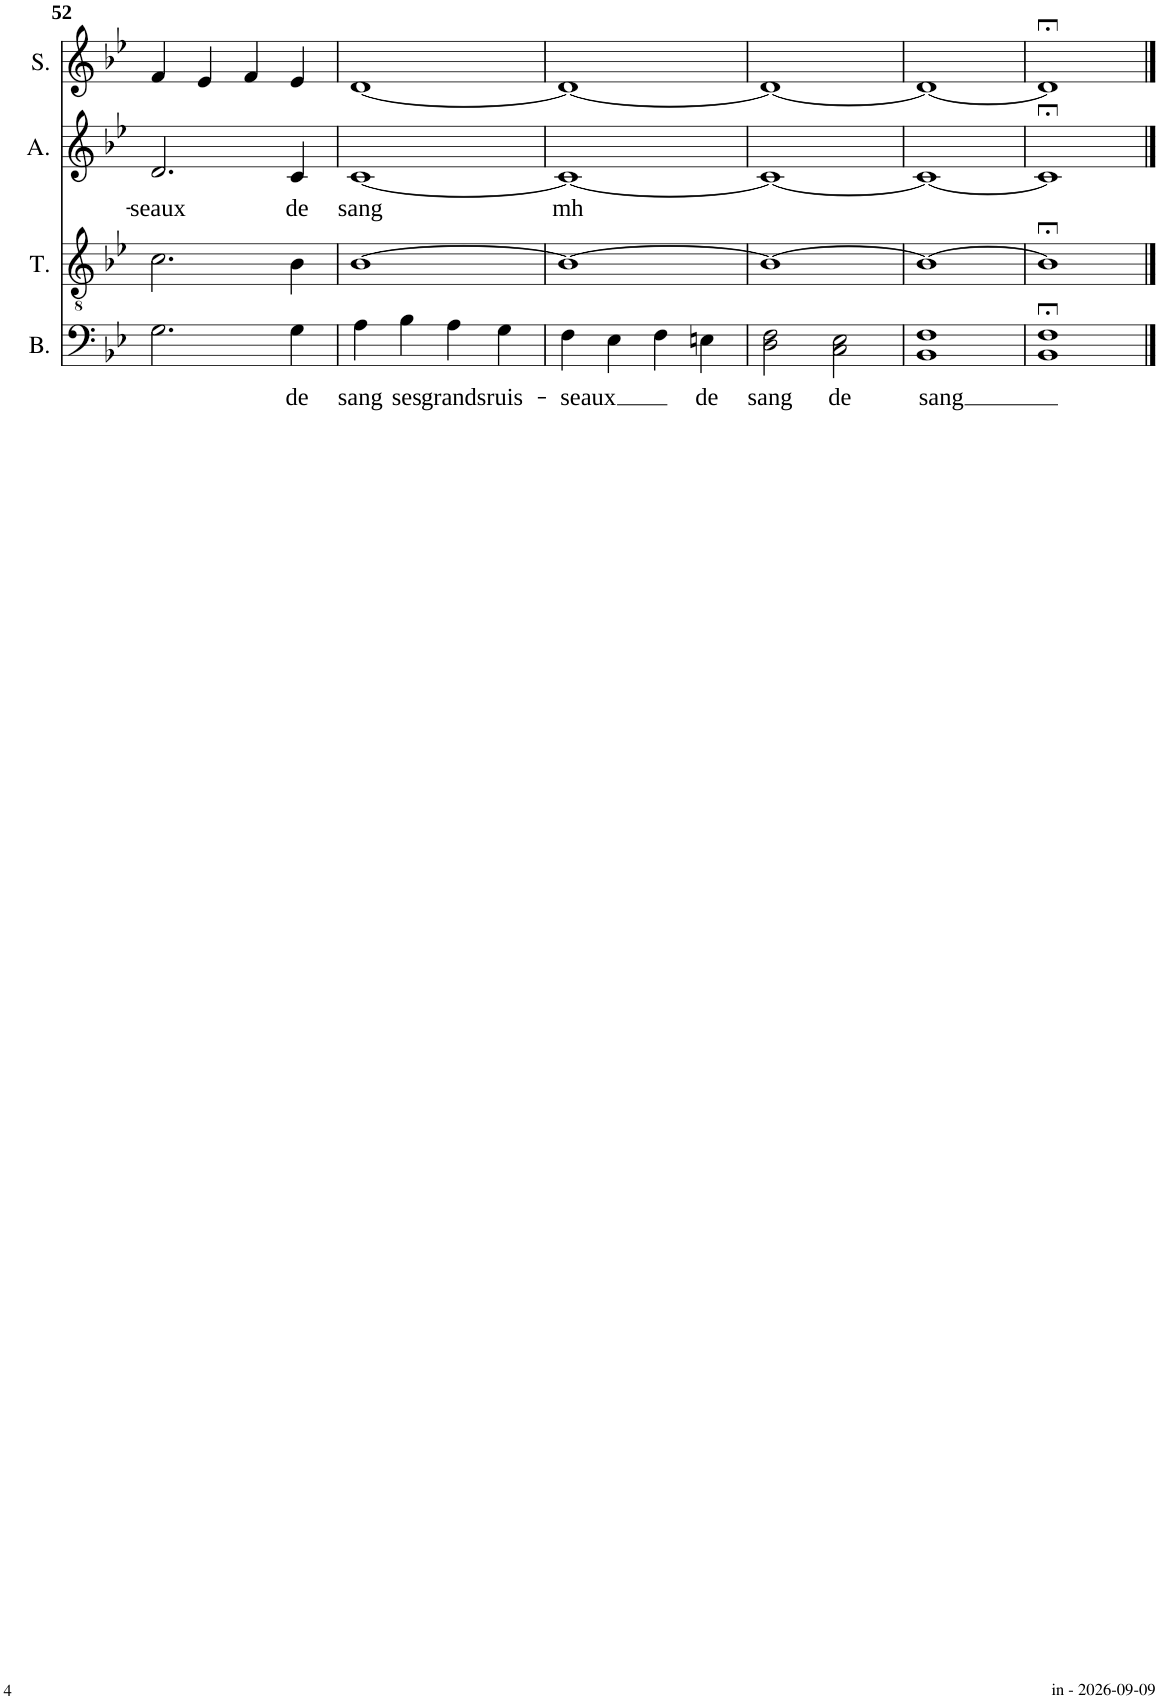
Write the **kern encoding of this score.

**kern	**text	**kern	**kern	**text	**kern
*part4	*part4	*part3	*part2	*part2	*part1
*staff4	*staff4	*staff3	*staff2	*staff2	*staff1
*I"Basse	*	*I"Ténor	*I"Alto	*	*I"Soprano
*I'B.	*	*I'T.	*I'A.	*	*I'S.
!!LO:PB:g=z
*clefF4	*	*clefGv2	*clefG2	*	*clefG2
*k[b-e-]	*	*k[b-e-]	*k[b-e-]	*	*k[b-e-]
*M4/4	*	*M4/4	*M4/4	*	*M4/4
=52	=52	=52	=52	=52	=52
!	!	!	!	!LO:LY:b	!
2.G\	.	2.c\	2.d/	-seaux	4f/
.	.	.	.	.	4e-/
.	.	.	.	.	4f/
!	!LO:LY:b	!	!	!LO:LY:b	!
4G\	de	4B-\	4c/	de	4e-/
=53	=53	=53	=53	=53	=53
!	!LO:LY:b	!	!	!LO:LY:b	!
4A\	sang	[1B-	[1c	sang	[1d
!	!LO:LY:b	!	!	!	!
4B-\	ses	.	.	.	.
!	!LO:LY:b	!	!	!	!
4A\	grands	.	.	.	.
!	!LO:LY:b	!	!	!	!
4G\	ruis-	.	.	.	.
=54	=54	=54	=54	=54	=54
!	!LO:LY:b	!	!	!LO:LY:b	!
4F\	-seaux	1B-_	1c_	mh	1d_
4E-\	.	.	.	.	.
4F\	.	.	.	.	.
!	!LO:LY:b	!	!	!	!
4En\	de	.	.	.	.
=55	=55	=55	=55	=55	=55
!	!LO:LY:b	!	!	!	!
2D\ 2F\	sang	1B-_	1c_	.	1d_
!	!LO:LY:b	!	!	!	!
2C\ 2E-\	de	.	.	.	.
=56	=56	=56	=56	=56	=56
!	!LO:LY:b	!	!	!	!
1BB- 1F	sang	1B-_	1c_	.	1d_
=57	=57	=57	=57	=57	=57
1BB-;< 1F;<	.	1B-;<]	1c;<]	.	1d;<]
==	==	==	==	==	==
*-	*-	*-	*-	*-	*-
